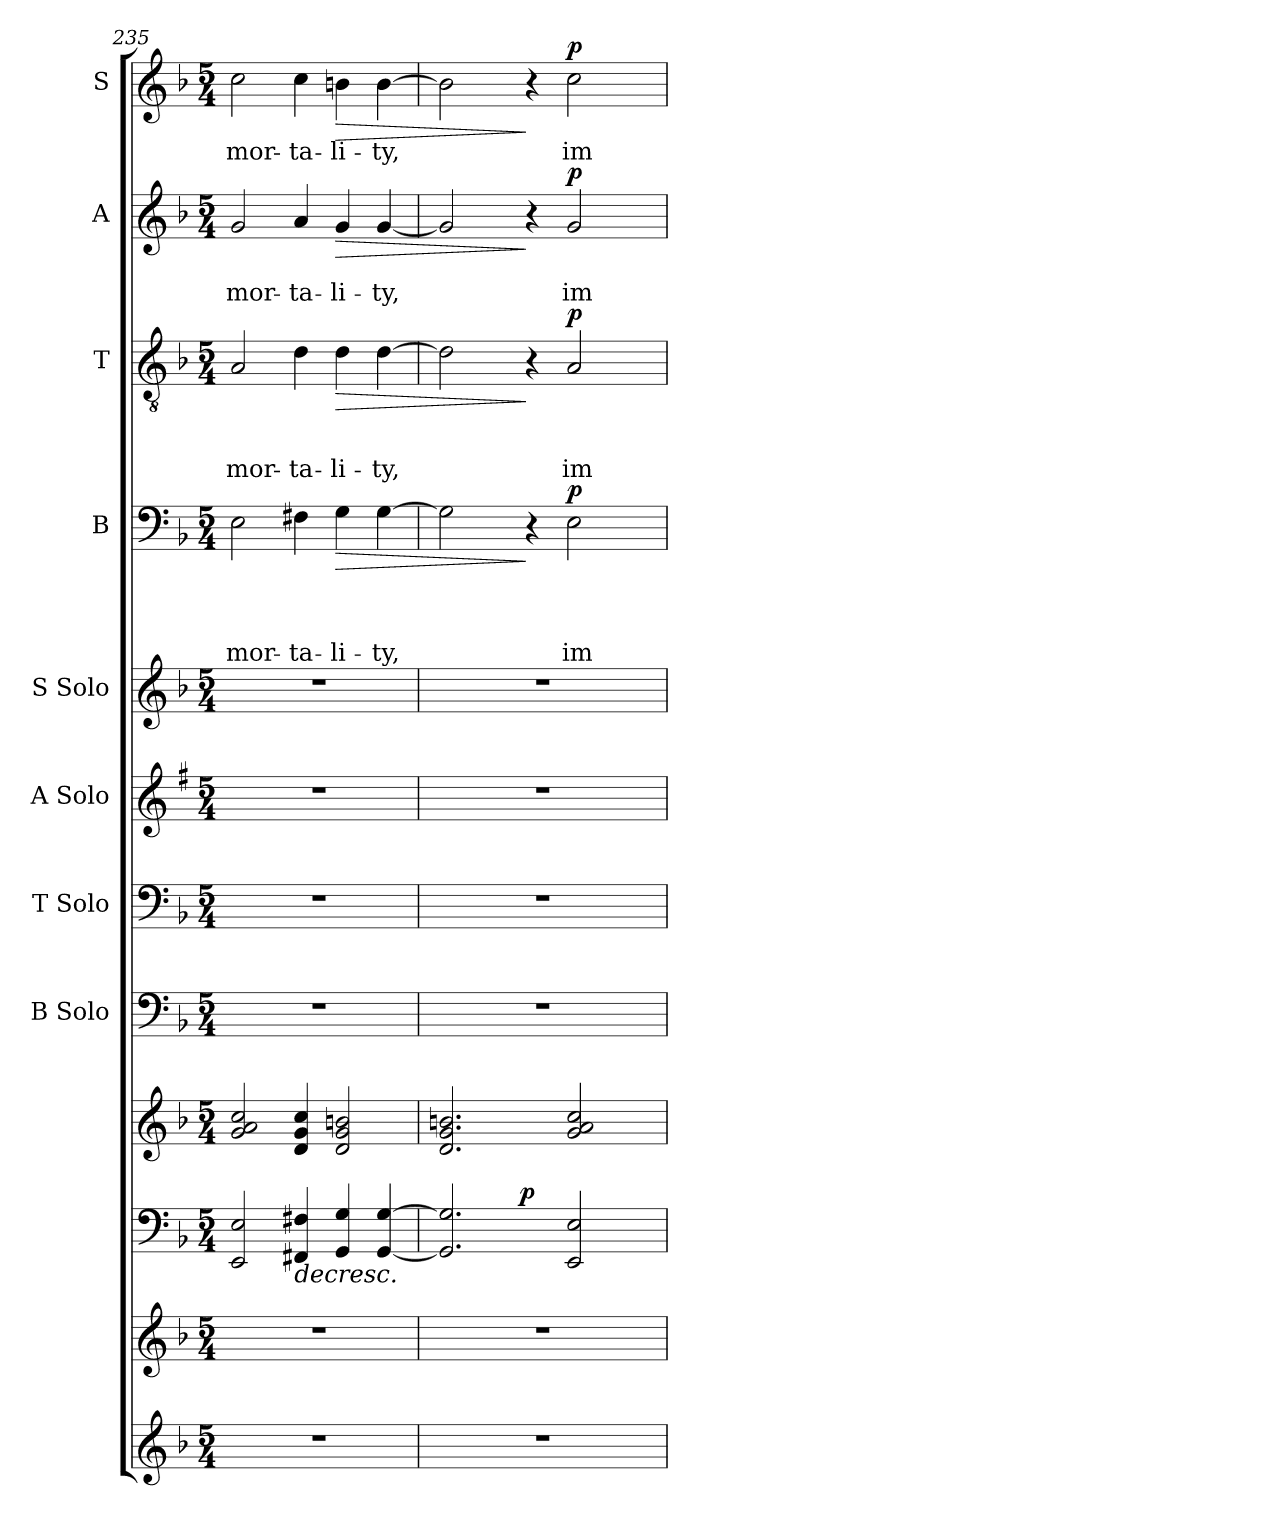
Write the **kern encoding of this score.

**kern	**kern	**kern	**dynam	**kern	**kern	**kern	**kern	**kern	**kern	**text	**text	**text	**text	**dynam	**kern	**text	**text	**text	**dynam	**kern	**text	**text	**dynam	**kern	**text	**dynam
*part12	*part11	*part10	*part10	*part9	*part8	*part7	*part6	*part5	*part4	*part4	*part4	*part4	*part4	*part4	*part3	*part3	*part3	*part3	*part3	*part2	*part2	*part2	*part2	*part1	*part1	*part1
*staff12	*staff11	*staff10	*staff10	*staff9	*staff8	*staff7	*staff6	*staff5	*staff4	*staff4	*staff4	*staff4	*staff4	*staff4	*staff3	*staff3	*staff3	*staff3	*staff3	*staff2	*staff2	*staff2	*staff2	*staff1	*staff1	*staff1
*	*	*	*	*	*I"B Solo	*I"T Solo	*I"A Solo	*I"S Solo	*I"B	*	*	*	*	*	*I"T	*	*	*	*	*I"A	*	*	*	*I"S	*	*
*clefG2	*clefG2	*clefF4	*	*clefG2	*clefF4	*clefF4	*clefG2	*clefG2	*clefF4	*	*	*	*	*	*clefGv2	*	*	*	*	*clefG2	*	*	*	*clefG2	*	*
*k[b-]	*k[b-]	*k[b-]	*	*k[b-]	*k[b-]	*k[b-]	*k[f#]	*k[b-]	*k[b-]	*	*	*	*	*	*k[b-]	*	*	*	*	*k[b-]	*	*	*	*k[b-]	*	*
*F:	*F:	*F:	*	*F:	*F:	*F:	*G:	*F:	*F:	*	*	*	*	*	*F:	*	*	*	*	*F:	*	*	*	*F:	*	*
*M5/4	*M5/4	*M5/4	*	*M5/4	*M5/4	*M5/4	*M5/4	*M5/4	*M5/4	*	*	*	*	*	*M5/4	*	*	*	*	*M5/4	*	*	*	*M5/4	*	*
=235	=235	=235	=235	=235	=235	=235	=235	=235	=235	=235	=235	=235	=235	=235	=235	=235	=235	=235	=235	=235	=235	=235	=235	=235	=235	=235
!	!	!	!	!	!	!	!	!LO:N:vis=1	!	!	!	!	!LO:LY:b	!	!	!	!	!LO:LY:b	!	!	!	!LO:LY:b	!	!	!LO:LY:b	!
4%5r	4%5r	2EE/ 2E/	.	2g/ 2a/ 2cc/	4%5r	4%5r	4%5r	4%5r	2E\	.	.	.	-mor-	.	2A/	.	.	-mor-	.	2g/	.	-mor-	.	2cc\	-mor-	.
!	!	!	!LO:HP:b	!	!	!	!	!	!	!	!	!	!LO:LY:b	!	!	!	!	!LO:LY:b	!	!	!	!LO:LY:b	!	!	!LO:LY:b	!
.	.	4FF#X/ 4F#X/	>	4d/ 4g/ 4cc/	.	.	.	.	4F#X\	.	.	.	-ta-	.	4d\	.	.	-ta-	.	4a/	.	-ta-	.	4cc\	-ta-	.
!	!	!	!	!	!	!	!	!	!	!	!	!	!LO:LY:b	!LO:HP:b	!	!	!	!LO:LY:b	!LO:HP:b	!	!	!LO:LY:b	!LO:HP:b	!	!LO:LY:b:rj	!LO:HP:b
.	.	4GG/ 4G/	.	2d/ 2g/ 2bn/	.	.	.	.	4G\	.	.	.	-li-	>	4d\	.	.	-li-	>	4g/	.	-li-	>	4bn\	-li-	>
!	!	!	!	!	!	!	!	!	!	!	!	!	!LO:LY:b	!	!	!	!	!LO:LY:b	!	!	!	!LO:LY:b	!	!	!LO:LY:b	!
.	.	[<4GG/ [>4G/	.	.	.	.	.	.	[>4G\	.	.	.	-ty,	.	[>4d\	.	.	-ty,	.	[<4g/	.	-ty,	.	[>4b\	-ty,	.
=236	=236	=236	=236	=236	=236	=236	=236	=236	=236	=236	=236	=236	=236	=236	=236	=236	=236	=236	=236	=236	=236	=236	=236	=236	=236	=236
!	!	!	!	!	!	!	!	!LO:N:vis=1	!	!	!	!	!	!	!	!	!	!	!	!	!	!	!	!	!	!
*	*	*^	*	*	*	*	*	*	*	*	*	*	*	*	*	*	*	*	*	*	*	*	*	*	*	*
4%5r	4%5r	2.GG/] 2.G/]	3ryy	.	2.d/ 2.g/ 2.bn/	4%5r	4%5r	4%5r	4%5r	2G\]	.	.	.	.	.	2d\]	.	.	.	.	2g/]	.	.	.	2b\]	.	.
.	.	.	12...ryy	.	.	.	.	.	.	.	.	.	.	.	.	.	.	.	.	.	.	.	.	.	.	.	.
!	!	!	!	!LO:DY:a	!	!	!	!	!	!	!	!	!	!	!	!	!	!	!	!	!	!	!	!	!	!	!
.	.	.	3ryy	p	.	.	.	.	.	.	.	.	.	.	.	.	.	.	.	.	.	.	.	.	.	.	.
.	.	.	.	.	.	.	.	.	.	4r	.	.	.	.	]	4r	.	.	.	]	4r	.	.	]	4r	.	]
!	!	!	!	!	!	!	!	!	!	!	!	!	!	!LO:LY:b	!LO:DY:a	!	!	!	!LO:LY:b	!LO:DY:a	!	!	!LO:LY:b	!LO:DY:a	!	!LO:LY:b	!LO:DY:a
.	.	2EE/ 2E/	.	]	2g/ 2a/ 2cc/	.	.	.	.	2E\	.	.	.	im-	p	2A/	.	.	im-	p	2g/	.	im-	p	2cc\	im-	p
.	.	.	6ryy	.	.	.	.	.	.	.	.	.	.	.	.	.	.	.	.	.	.	.	.	.	.	.	.
.	.	.	96ryy	.	.	.	.	.	.	.	.	.	.	.	.	.	.	.	.	.	.	.	.	.	.	.	.
.	.	.	4ryy	.	.	.	.	.	.	.	.	.	.	.	.	.	.	.	.	.	.	.	.	.	.	.	.
*	*	*v	*v	*	*	*	*	*	*	*	*	*	*	*	*	*	*	*	*	*	*	*	*	*	*	*	*
=	=	=	=	=	=	=	=	=	=	=	=	=	=	=	=	=	=	=	=	=	=	=	=	=	=	=
*-	*-	*-	*-	*-	*-	*-	*-	*-	*-	*-	*-	*-	*-	*-	*-	*-	*-	*-	*-	*-	*-	*-	*-	*-	*-	*-
